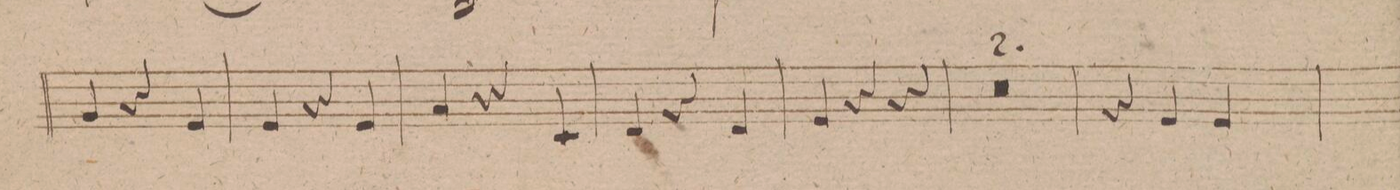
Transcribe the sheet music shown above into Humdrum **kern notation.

**kern	**dynam
*I"Violino 2do	*
*clefG2	*
*k[f#c#g#d#]	*
*M3/4	*
4g#	.
4r	.
4e	.
=82	=82
4e	.
4r	.
4e	.
=83	=83
4a	.
4r	.
4c#	.
=84	=84
4d#	.
4r	.
4d#	.
=85	=85
4e	.
4r	.
4r	.
=86	=86
1.r	.
=87	=87
=88	=88
4r	.
4e	.
4e	.
=89	=89
*-	*-
